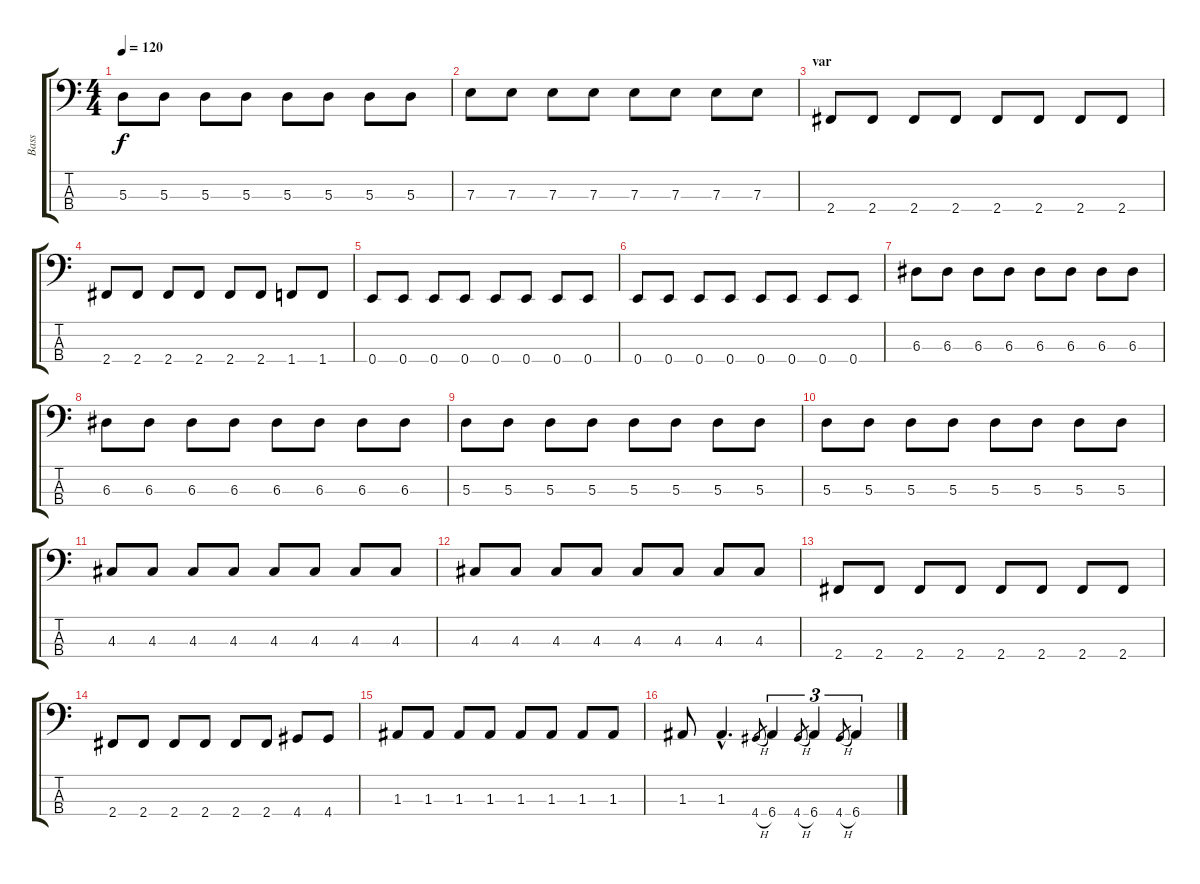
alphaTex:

\track ("Bass" "Bass") {instrument electricbassfinger}
\staff {score tabs}
\tuning (G2 D2 A1 E1) {hide}
\ts (4 4)
\tempo 120
\clef f4
\ks c
5.3.8{dy f} 5.3.8 5.3.8 5.3.8 5.3.8 5.3.8 5.3.8 5.3.8 |
7.3.8 7.3.8 7.3.8 7.3.8 7.3.8 7.3.8 7.3.8 7.3.8 |
\section ("" "var")
2.4.8 2.4.8 2.4.8 2.4.8 2.4.8 2.4.8 2.4.8 2.4.8 |
2.4.8 2.4.8 2.4.8 2.4.8 2.4.8 2.4.8 1.4.8 1.4.8 |
0.4.8 0.4.8 0.4.8 0.4.8 0.4.8 0.4.8 0.4.8 0.4.8 |
0.4.8 0.4.8 0.4.8 0.4.8 0.4.8 0.4.8 0.4.8 0.4.8 |
6.3.8 6.3.8 6.3.8 6.3.8 6.3.8 6.3.8 6.3.8 6.3.8 |
6.3.8 6.3.8 6.3.8 6.3.8 6.3.8 6.3.8 6.3.8 6.3.8 |
5.3.8 5.3.8 5.3.8 5.3.8 5.3.8 5.3.8 5.3.8 5.3.8 |
5.3.8 5.3.8 5.3.8 5.3.8 5.3.8 5.3.8 5.3.8 5.3.8 |
4.3.8 4.3.8 4.3.8 4.3.8 4.3.8 4.3.8 4.3.8 4.3.8 |
4.3.8 4.3.8 4.3.8 4.3.8 4.3.8 4.3.8 4.3.8 4.3.8 |
2.4.8 2.4.8 2.4.8 2.4.8 2.4.8 2.4.8 2.4.8 2.4.8 |
2.4.8 2.4.8 2.4.8 2.4.8 2.4.8 2.4.8 4.4.8 4.4.8 |
1.3.8 1.3.8 1.3.8 1.3.8 1.3.8 1.3.8 1.3.8 1.3.8 |
1.3.8 1.3{hac}.4{d} 4.4{h}.8{gr} 6.4.4{tu (3 2)} 4.4{h}.8{gr} 6.4.4{tu (3 2)} 4.4{h}.8{gr} 6.4.4{tu (3 2)}
